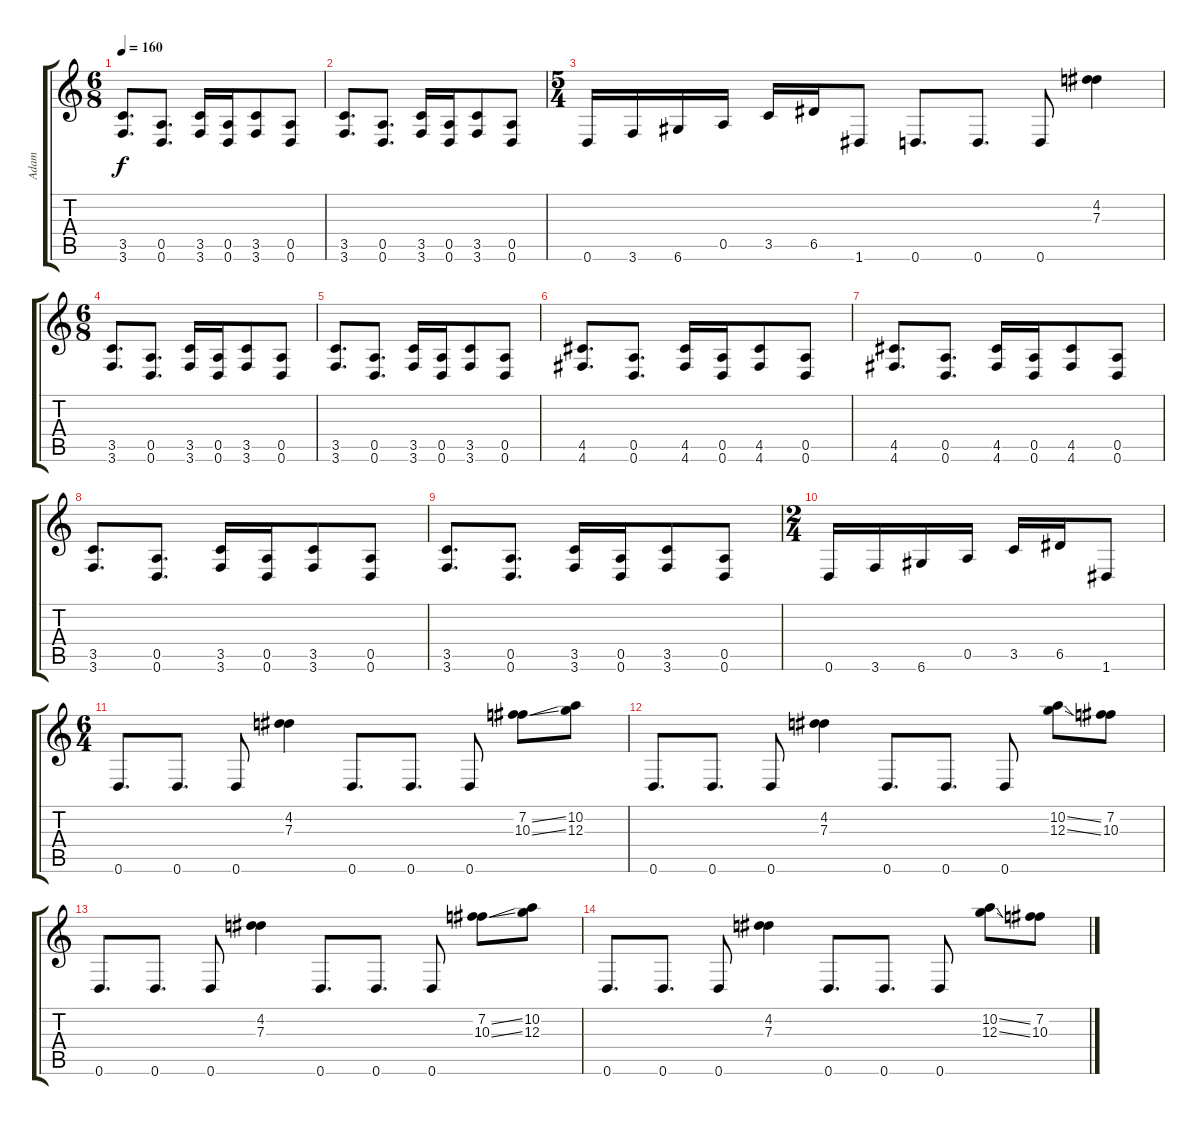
\track ("Adam" "Adam") {instrument distortionguitar}
\staff {score tabs}
\tuning (E4 B3 G3 D3 A2 D2) {hide}
\ts (6 8)
\tempo 160
\clef g2
\ks c
(3.5 3.6).8{d dy f} (0.5 0.6).8{d} (3.5 3.6).16 (0.5 0.6).16 (3.5 3.6).8 (0.5 0.6).8 |
(3.5 3.6).8{d} (0.5 0.6).8{d} (3.5 3.6).16 (0.5 0.6).16 (3.5 3.6).8 (0.5 0.6).8 |
\ts (5 4)
0.6.16 3.6.16 6.6.16 0.5.16 3.5.16 6.5.16 1.6.8 0.6.8{d} 0.6.8{d} 0.6.8 (4.2 7.3).4 |
\ts (6 8)
(3.5 3.6).8{d} (0.5 0.6).8{d} (3.5 3.6).16 (0.5 0.6).16 (3.5 3.6).8 (0.5 0.6).8 |
(3.5 3.6).8{d} (0.5 0.6).8{d} (3.5 3.6).16 (0.5 0.6).16 (3.5 3.6).8 (0.5 0.6).8 |
(4.5 4.6).8{d} (0.5 0.6).8{d} (4.5 4.6).16 (0.5 0.6).16 (4.5 4.6).8 (0.5 0.6).8 |
(4.5 4.6).8{d} (0.5 0.6).8{d} (4.5 4.6).16 (0.5 0.6).16 (4.5 4.6).8 (0.5 0.6).8 |
(3.5 3.6).8{d} (0.5 0.6).8{d} (3.5 3.6).16 (0.5 0.6).16 (3.5 3.6).8 (0.5 0.6).8 |
(3.5 3.6).8{d} (0.5 0.6).8{d} (3.5 3.6).16 (0.5 0.6).16 (3.5 3.6).8 (0.5 0.6).8 |
\ts (2 4)
0.6.16 3.6.16 6.6.16 0.5.16 3.5.16 6.5.16 1.6.8 |
\ts (6 4)
0.6.8{d} 0.6.8{d} 0.6.8 (4.2 7.3).4 0.6.8{d} 0.6.8{d} 0.6.8 (7.2{ss} 10.3{ss}).8 (10.2 12.3).8 |
0.6.8{d} 0.6.8{d} 0.6.8 (4.2 7.3).4 0.6.8{d} 0.6.8{d} 0.6.8 (10.2{ss} 12.3{ss}).8 (7.2 10.3).8 |
0.6.8{d} 0.6.8{d} 0.6.8 (4.2 7.3).4 0.6.8{d} 0.6.8{d} 0.6.8 (7.2{ss} 10.3{ss}).8 (10.2 12.3).8 |
0.6.8{d} 0.6.8{d} 0.6.8 (4.2 7.3).4 0.6.8{d} 0.6.8{d} 0.6.8 (10.2{ss} 12.3{ss}).8 (7.2 10.3).8
